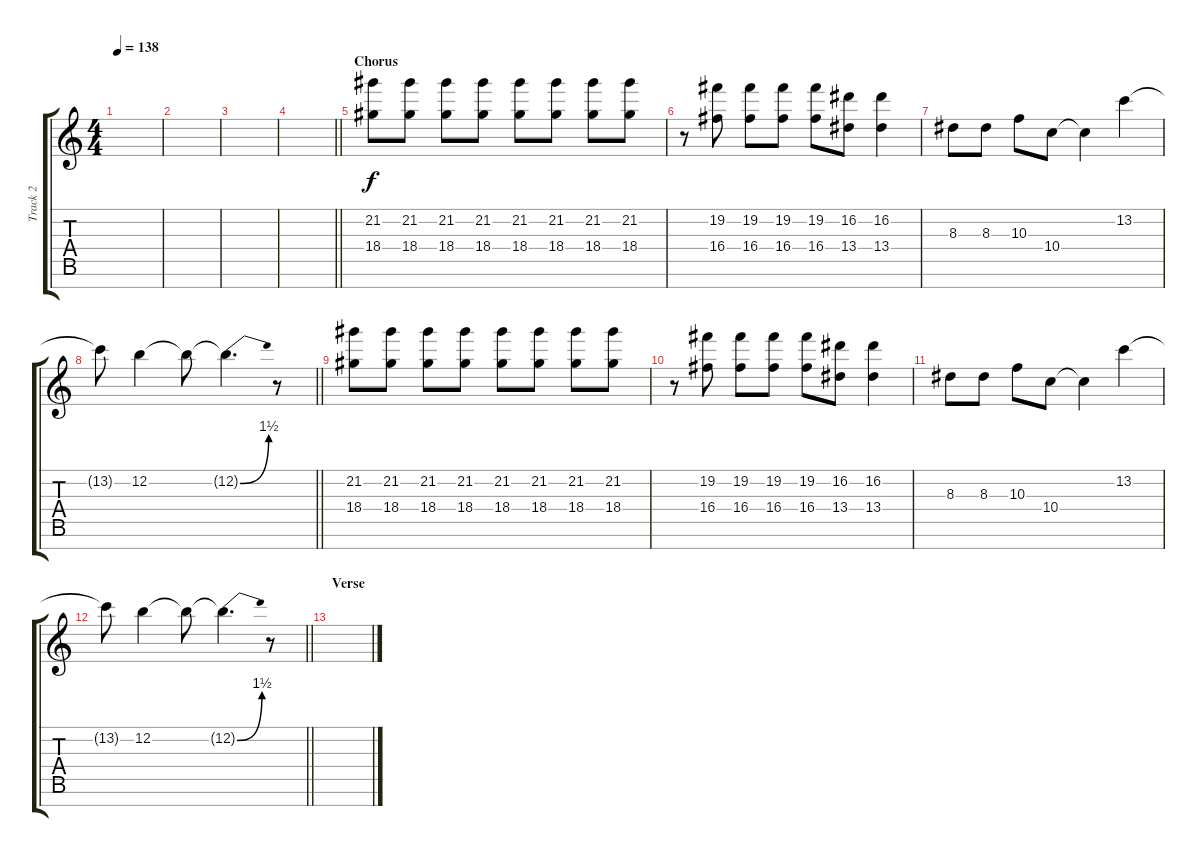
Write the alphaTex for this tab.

\track ("Track 2" "Track 2") {instrument overdrivenguitar}
\staff {score tabs}
\tuning (E4 B3 G3 D3 A2 E2 B1) {hide}
\ts (4 4)
\tempo 138
\clef g2
\ks c
|
|
|
\barLineRight lightlight
|
\section ("" "Chorus")
(21.2 18.4).8 (21.2 18.4).8 (21.2 18.4).8 (21.2 18.4).8 (21.2 18.4).8 (21.2 18.4).8 (21.2 18.4).8 (21.2 18.4).8 |
r.8 (19.2 16.4).8 (19.2 16.4).8 (19.2 16.4).8 (19.2 16.4).8 (16.2 13.4).8 (16.2 13.4).4 |
8.3.8 8.3.8 10.3.8 10.4.8 10.4{t}.4 13.2.4 |
\barLineRight lightlight
13.2{t}.8 12.2.4 12.2{t}.8 12.2{be (bend 0 0 60 6) t}.4{d} r.8 |
(21.2 18.4).8 (21.2 18.4).8 (21.2 18.4).8 (21.2 18.4).8 (21.2 18.4).8 (21.2 18.4).8 (21.2 18.4).8 (21.2 18.4).8 |
r.8 (19.2 16.4).8 (19.2 16.4).8 (19.2 16.4).8 (19.2 16.4).8 (16.2 13.4).8 (16.2 13.4).4 |
8.3.8 8.3.8 10.3.8 10.4.8 10.4{t}.4 13.2.4 |
\barLineRight lightlight
13.2{t}.8 12.2.4 12.2{t}.8 12.2{be (bend 0 0 60 6) t}.4{d} r.8 |
\section ("" "Verse")
